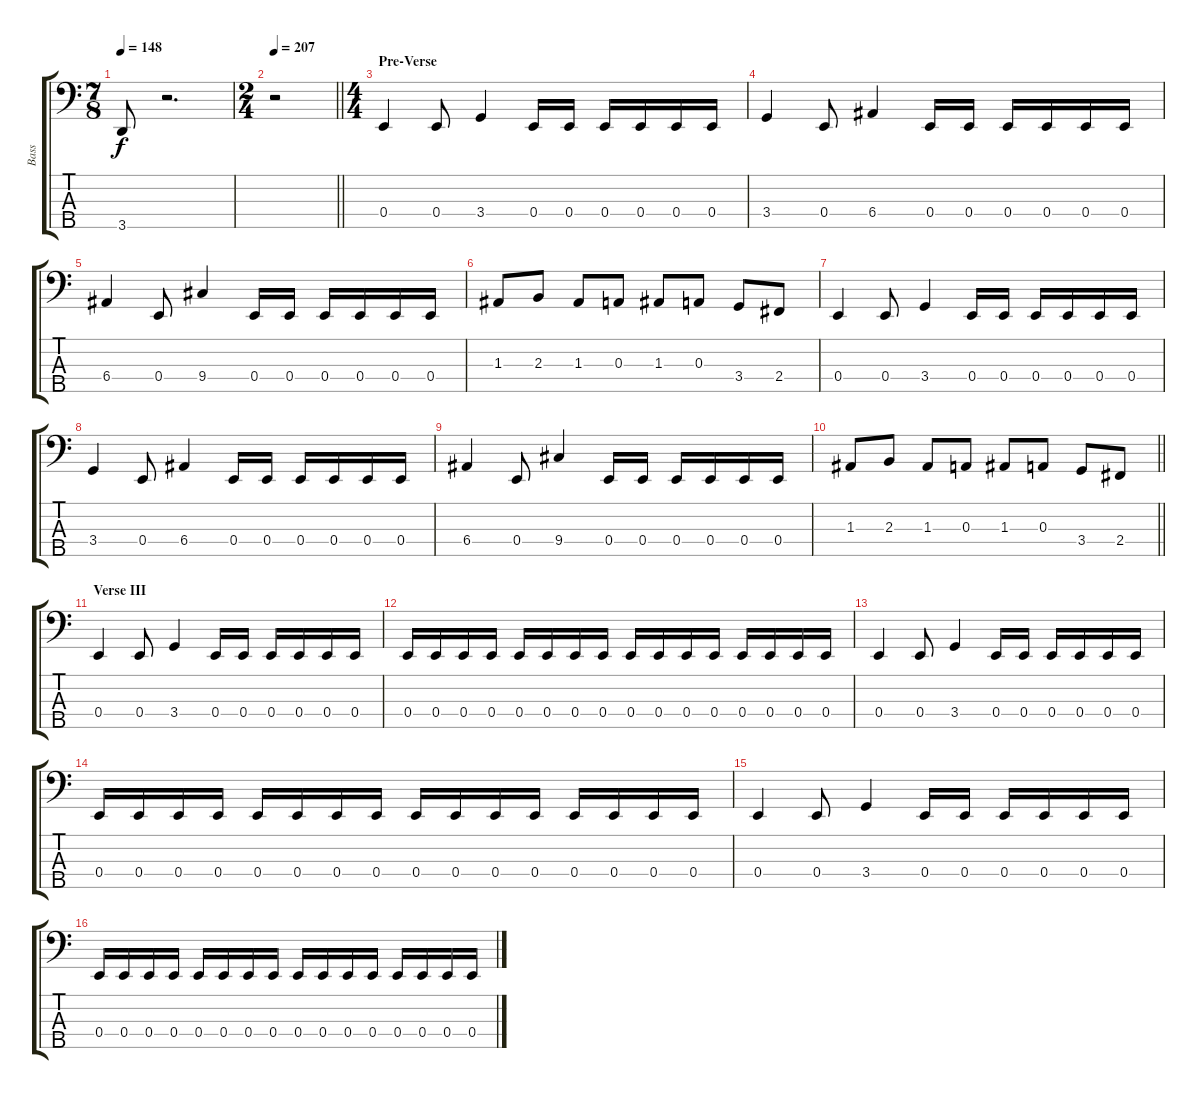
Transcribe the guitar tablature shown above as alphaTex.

\track ("Bass" "Bass") {instrument electricbassfinger}
\staff {score tabs}
\tuning (G2 D2 A1 E1 B0) {hide}
\ts (7 8)
\tempo 148
\clef f4
\ks c
3.5.8{dy f} r.2{d} |
\ts (2 4)
\tempo 207
\barLineRight lightlight
r.2 |
\ts (4 4)
\section ("" "Pre-Verse")
0.4.4 0.4.8 3.4.4 0.4.16 0.4.16 0.4.16 0.4.16 0.4.16 0.4.16 |
3.4.4 0.4.8 6.4.4 0.4.16 0.4.16 0.4.16 0.4.16 0.4.16 0.4.16 |
6.4.4 0.4.8 9.4.4 0.4.16 0.4.16 0.4.16 0.4.16 0.4.16 0.4.16 |
1.3.8 2.3.8 1.3.8 0.3.8 1.3.8 0.3.8 3.4.8 2.4.8 |
0.4.4 0.4.8 3.4.4 0.4.16 0.4.16 0.4.16 0.4.16 0.4.16 0.4.16 |
3.4.4 0.4.8 6.4.4 0.4.16 0.4.16 0.4.16 0.4.16 0.4.16 0.4.16 |
6.4.4 0.4.8 9.4.4 0.4.16 0.4.16 0.4.16 0.4.16 0.4.16 0.4.16 |
\barLineRight lightlight
1.3.8 2.3.8 1.3.8 0.3.8 1.3.8 0.3.8 3.4.8 2.4.8 |
\section ("" "Verse III")
0.4.4 0.4.8 3.4.4 0.4.16 0.4.16 0.4.16 0.4.16 0.4.16 0.4.16 |
0.4.16 0.4.16 0.4.16 0.4.16 0.4.16 0.4.16 0.4.16 0.4.16 0.4.16 0.4.16 0.4.16 0.4.16 0.4.16 0.4.16 0.4.16 0.4.16 |
0.4.4 0.4.8 3.4.4 0.4.16 0.4.16 0.4.16 0.4.16 0.4.16 0.4.16 |
0.4.16 0.4.16 0.4.16 0.4.16 0.4.16 0.4.16 0.4.16 0.4.16 0.4.16 0.4.16 0.4.16 0.4.16 0.4.16 0.4.16 0.4.16 0.4.16 |
0.4.4 0.4.8 3.4.4 0.4.16 0.4.16 0.4.16 0.4.16 0.4.16 0.4.16 |
0.4.16 0.4.16 0.4.16 0.4.16 0.4.16 0.4.16 0.4.16 0.4.16 0.4.16 0.4.16 0.4.16 0.4.16 0.4.16 0.4.16 0.4.16 0.4.16
